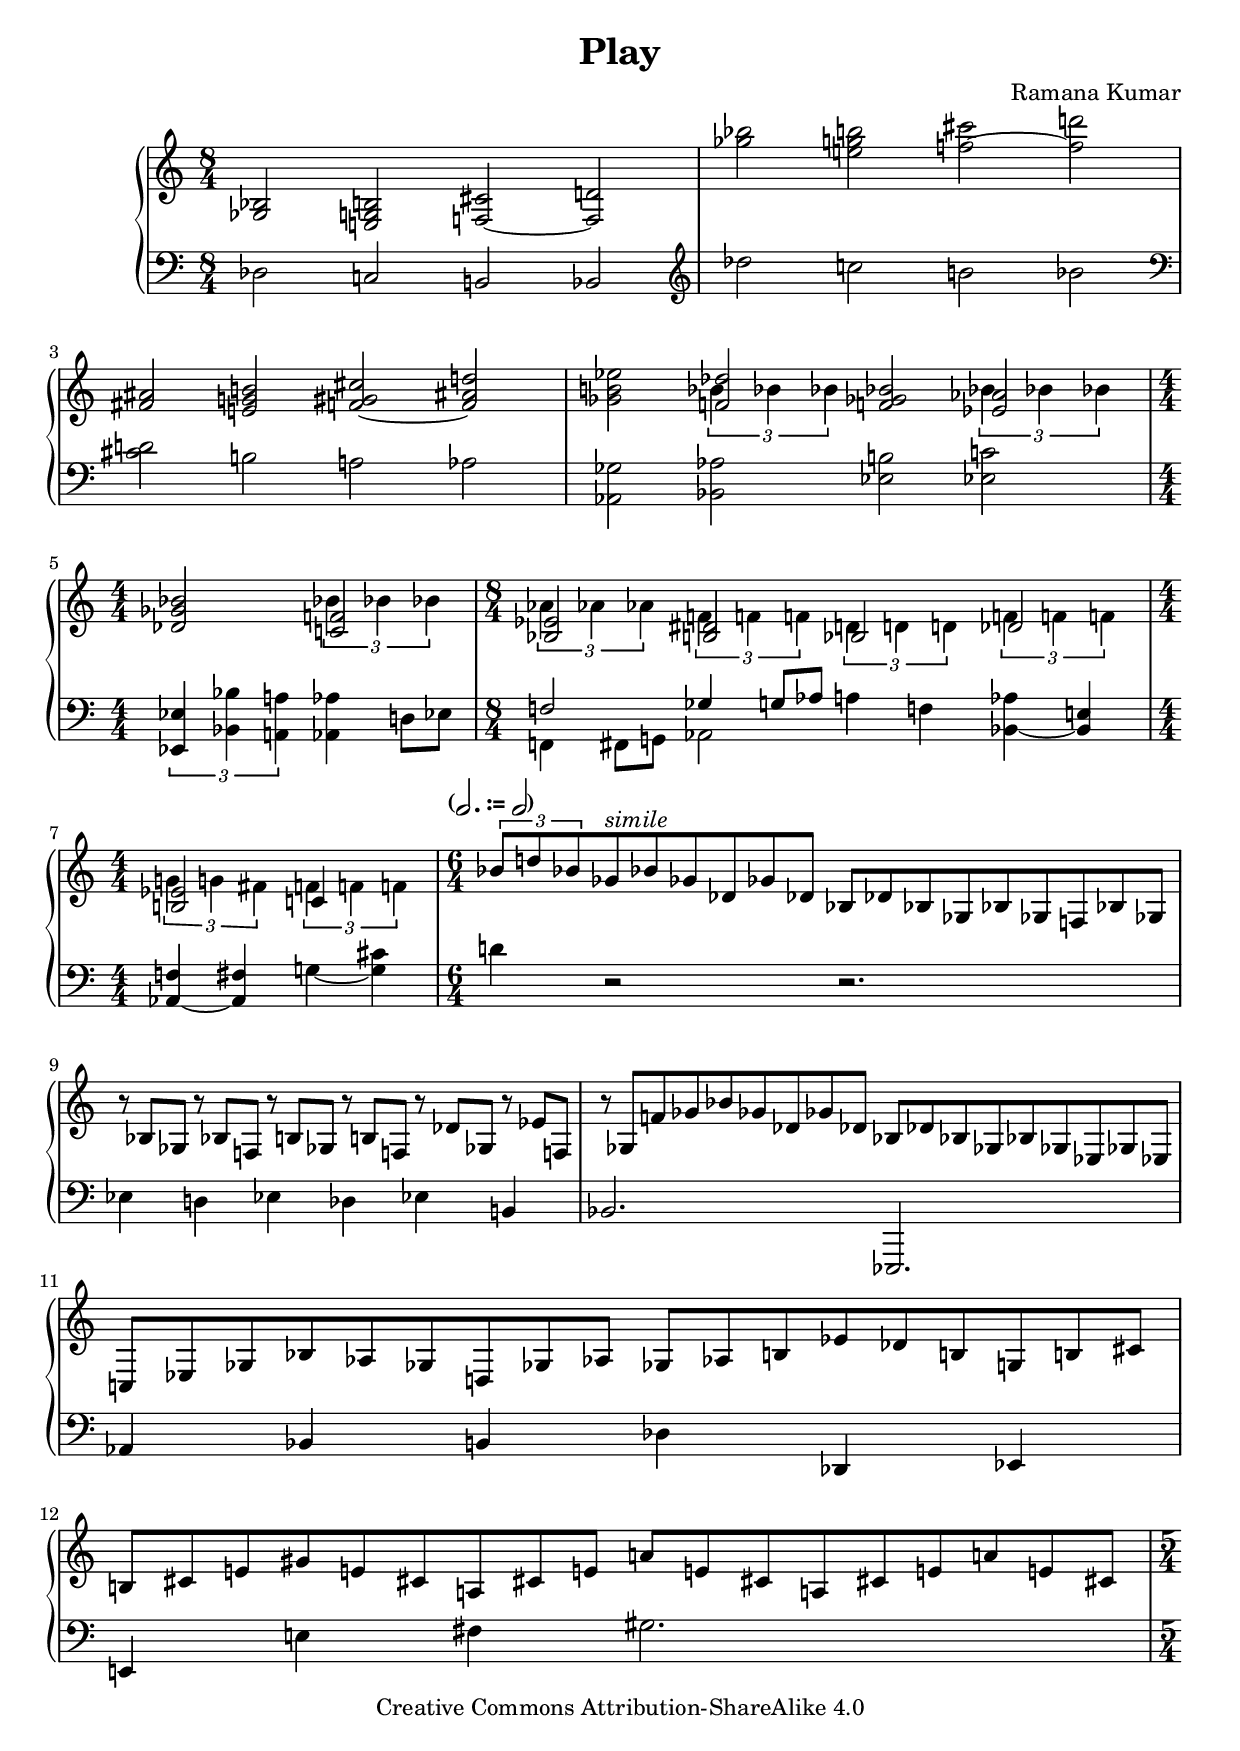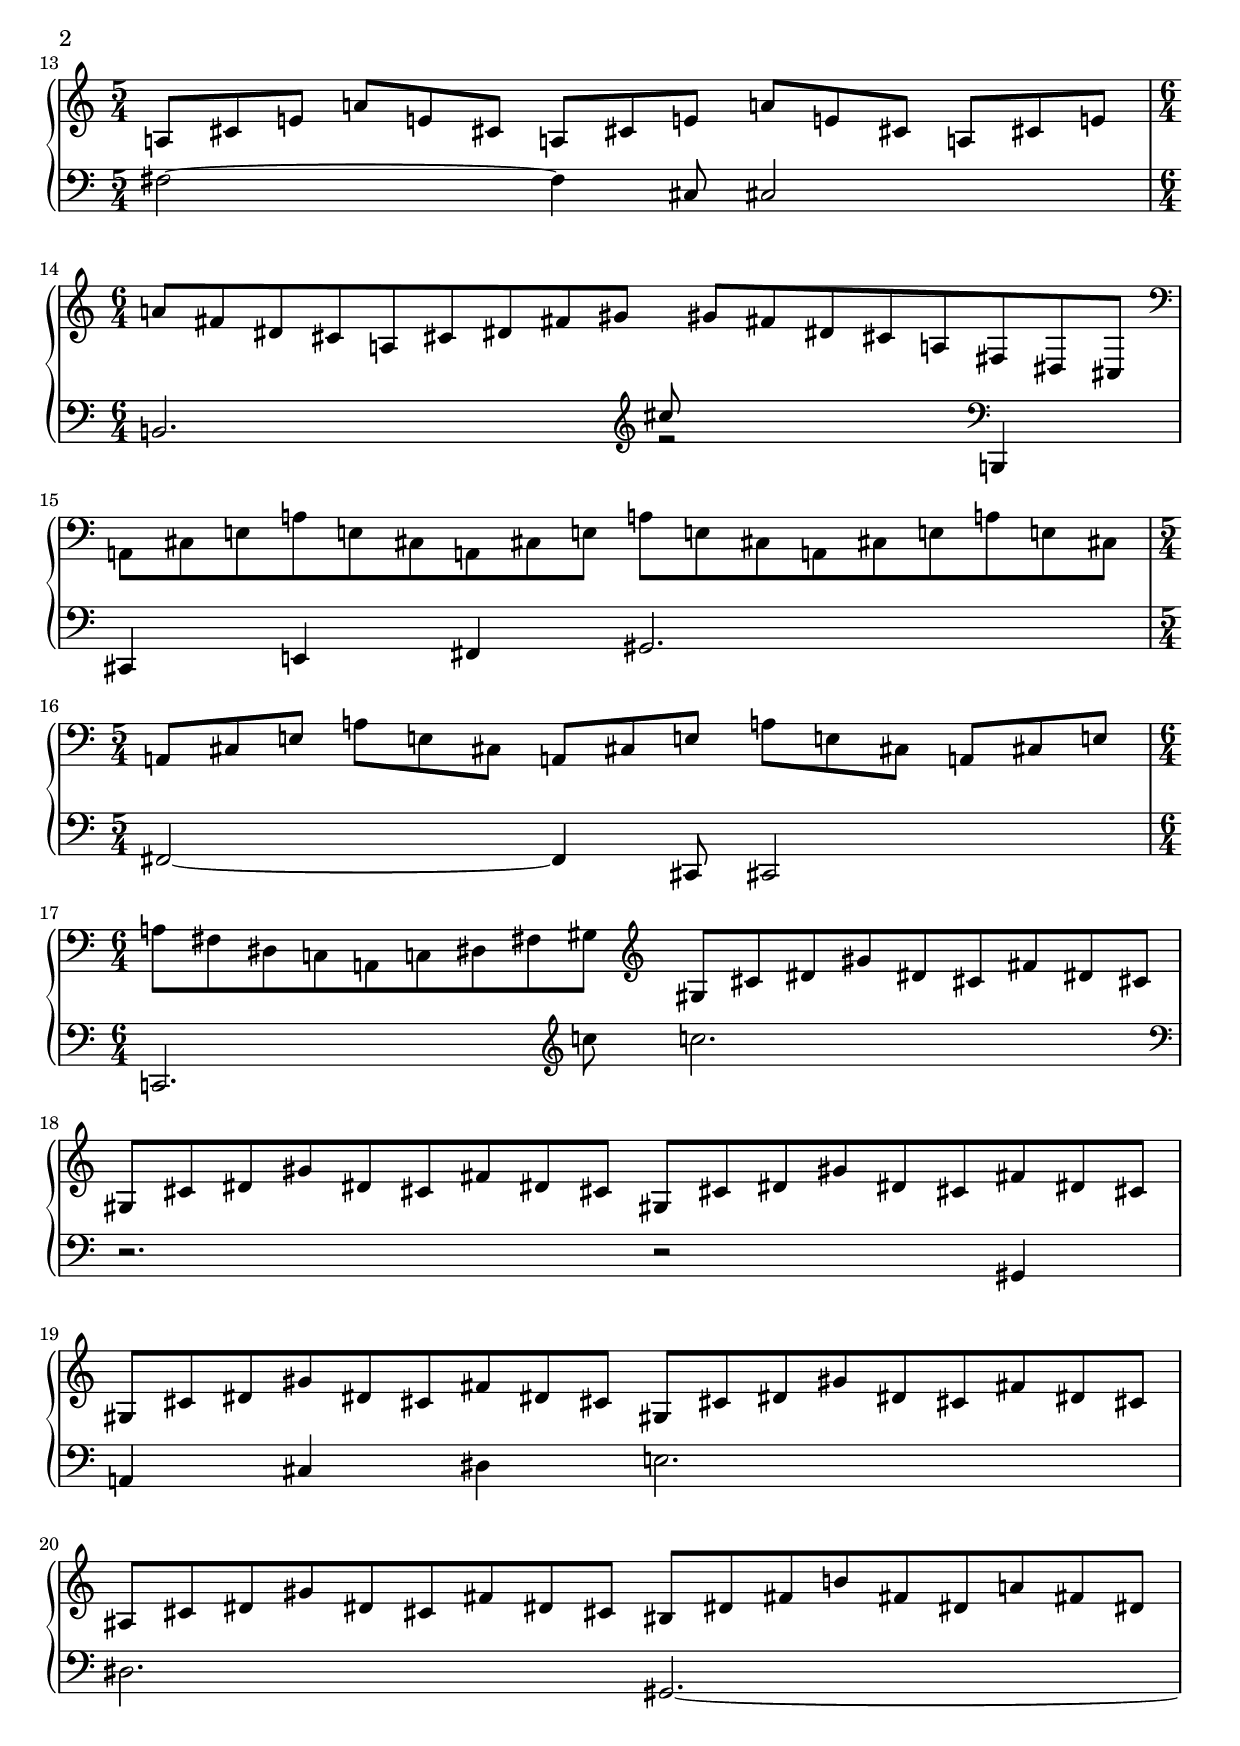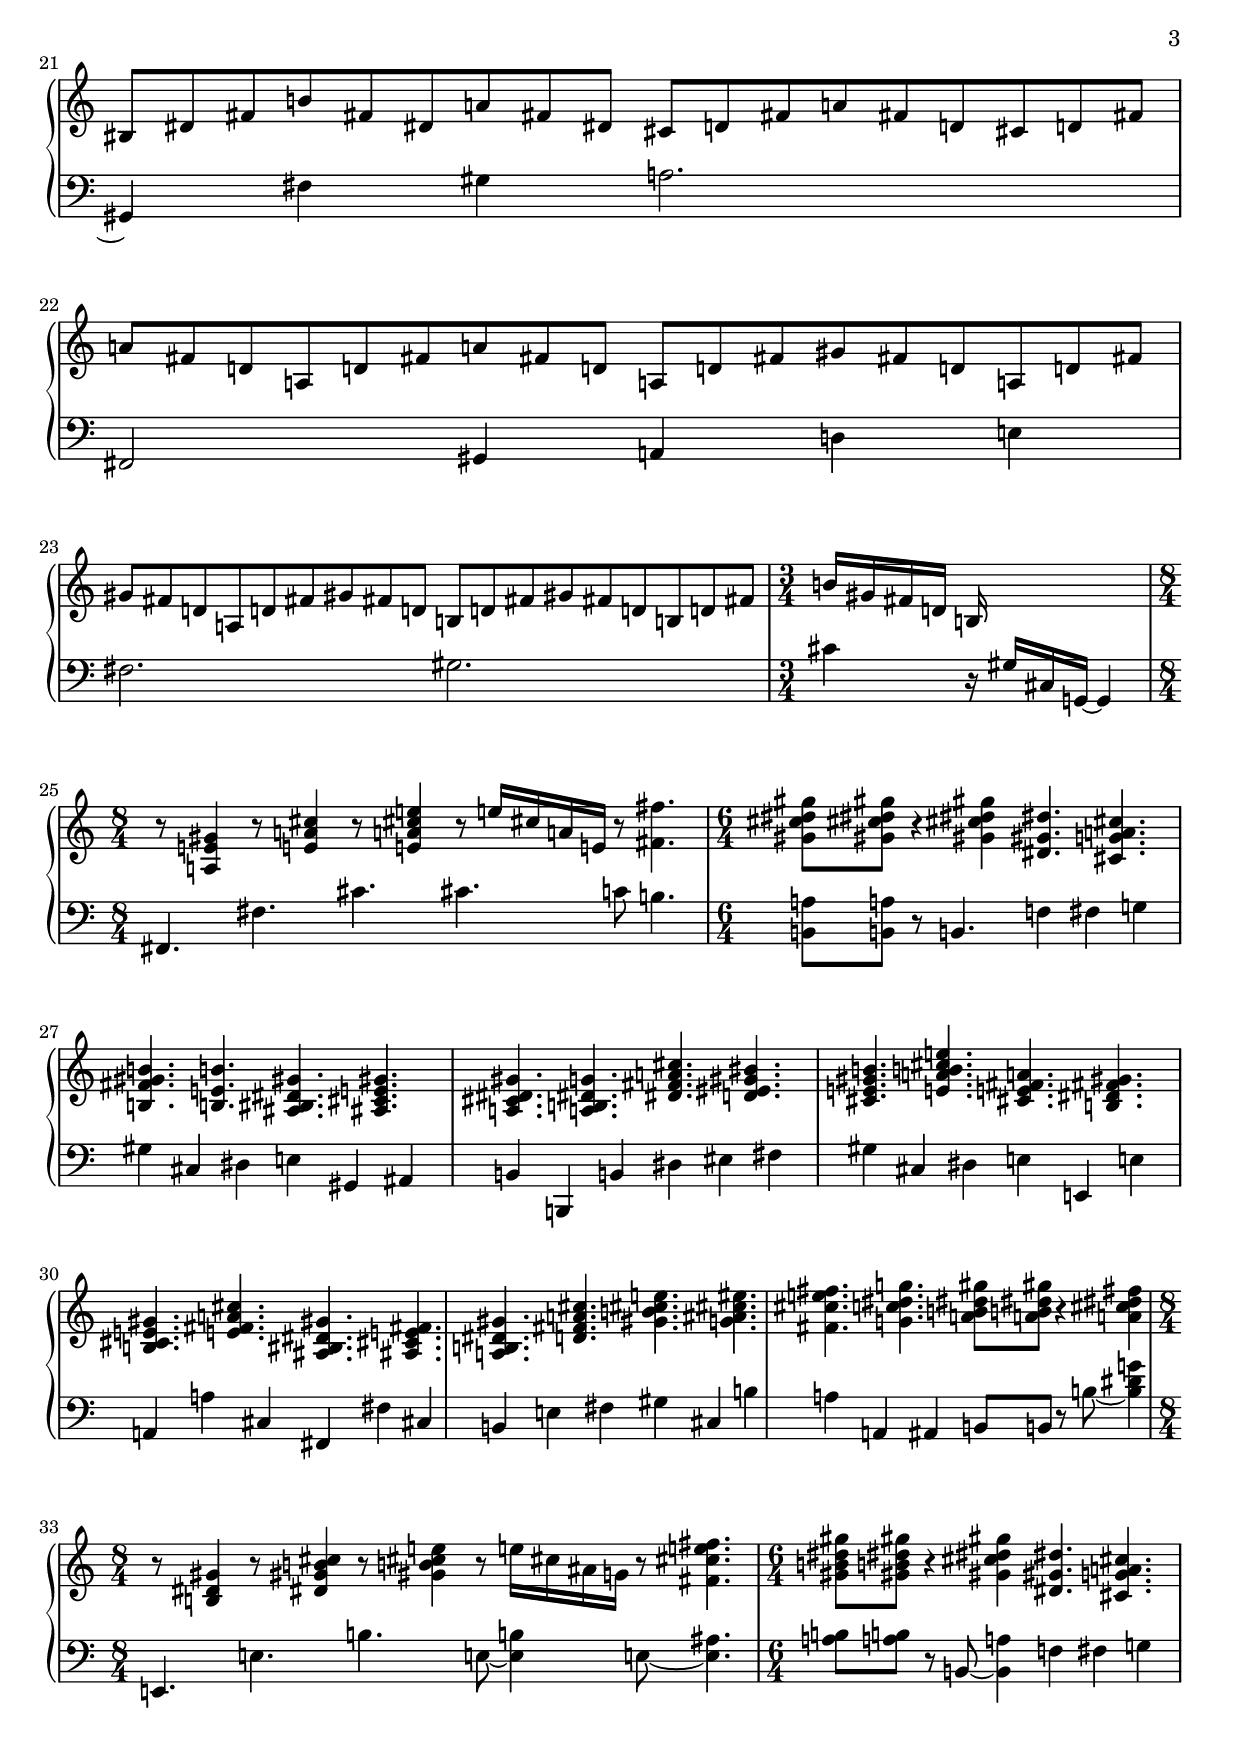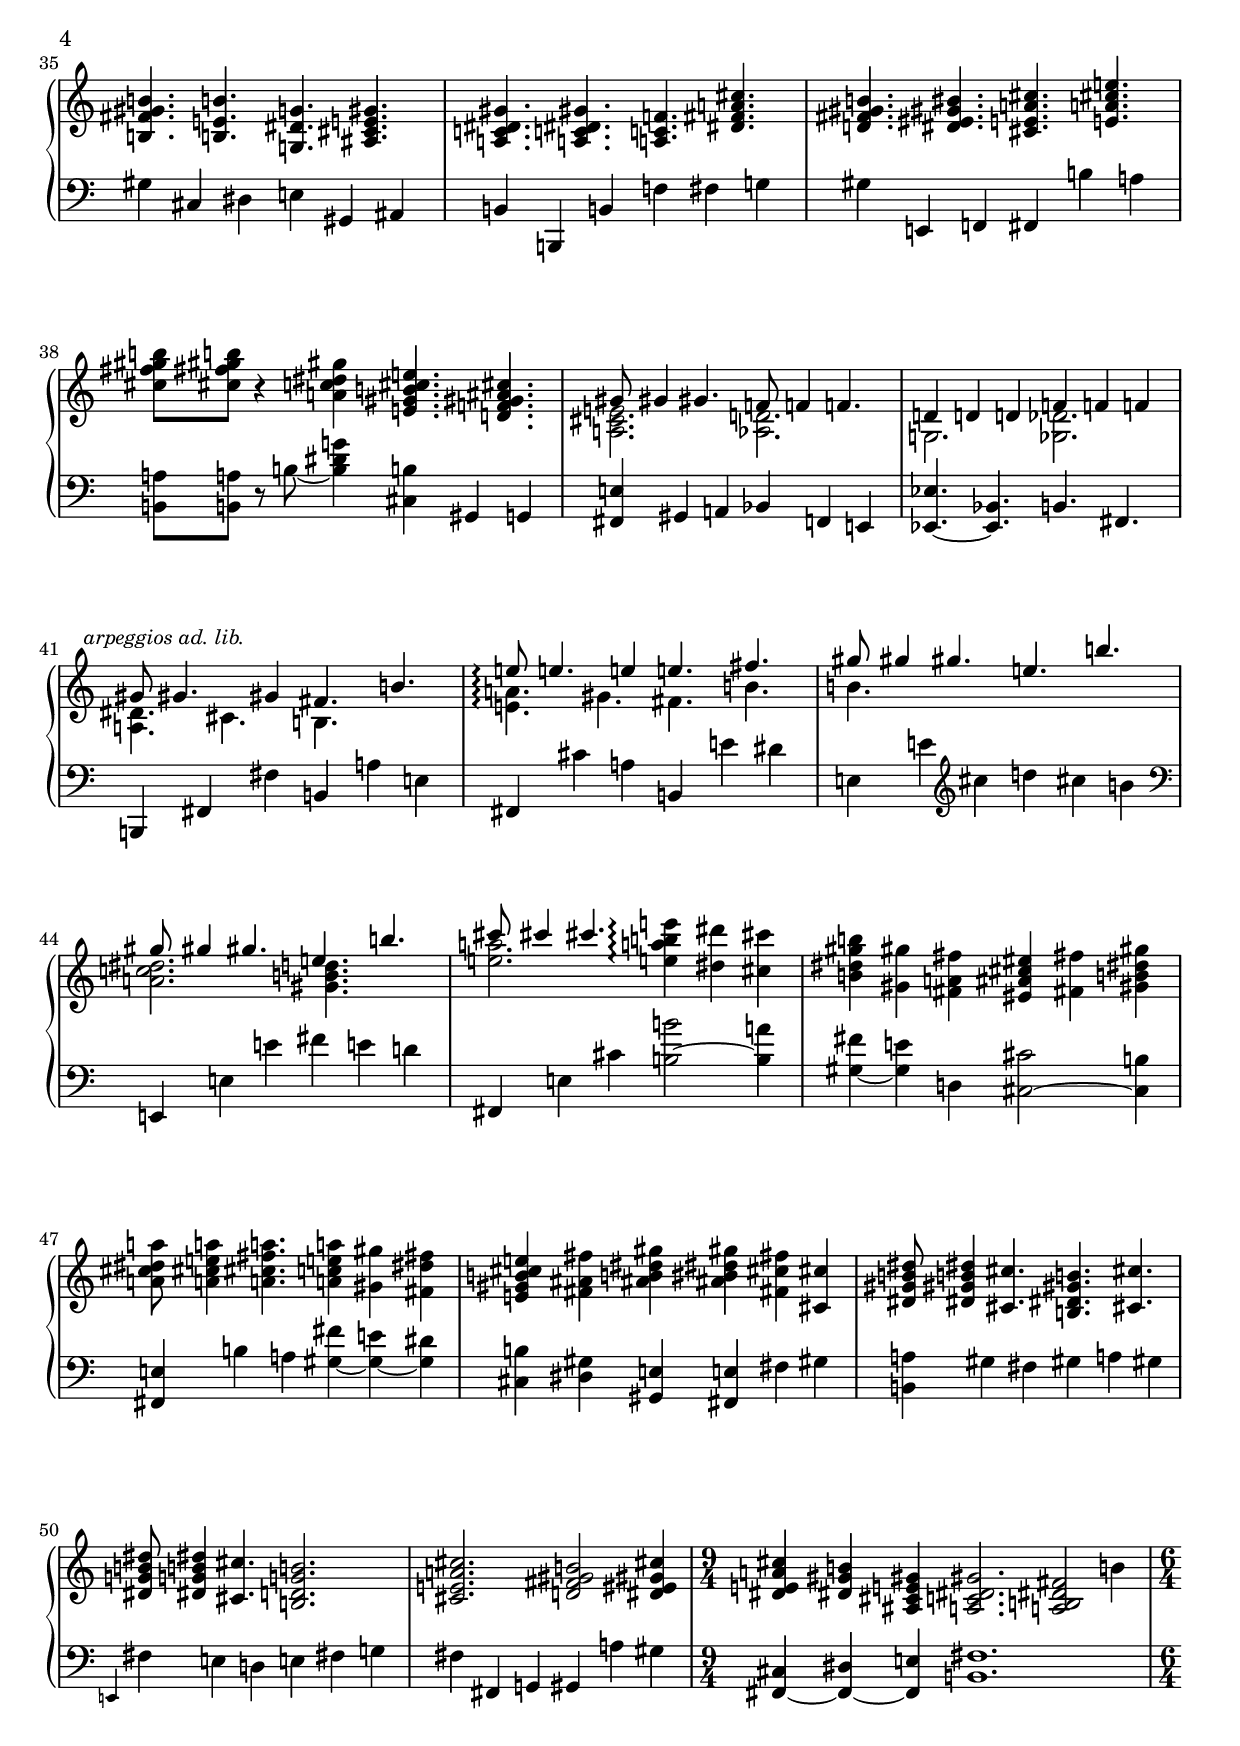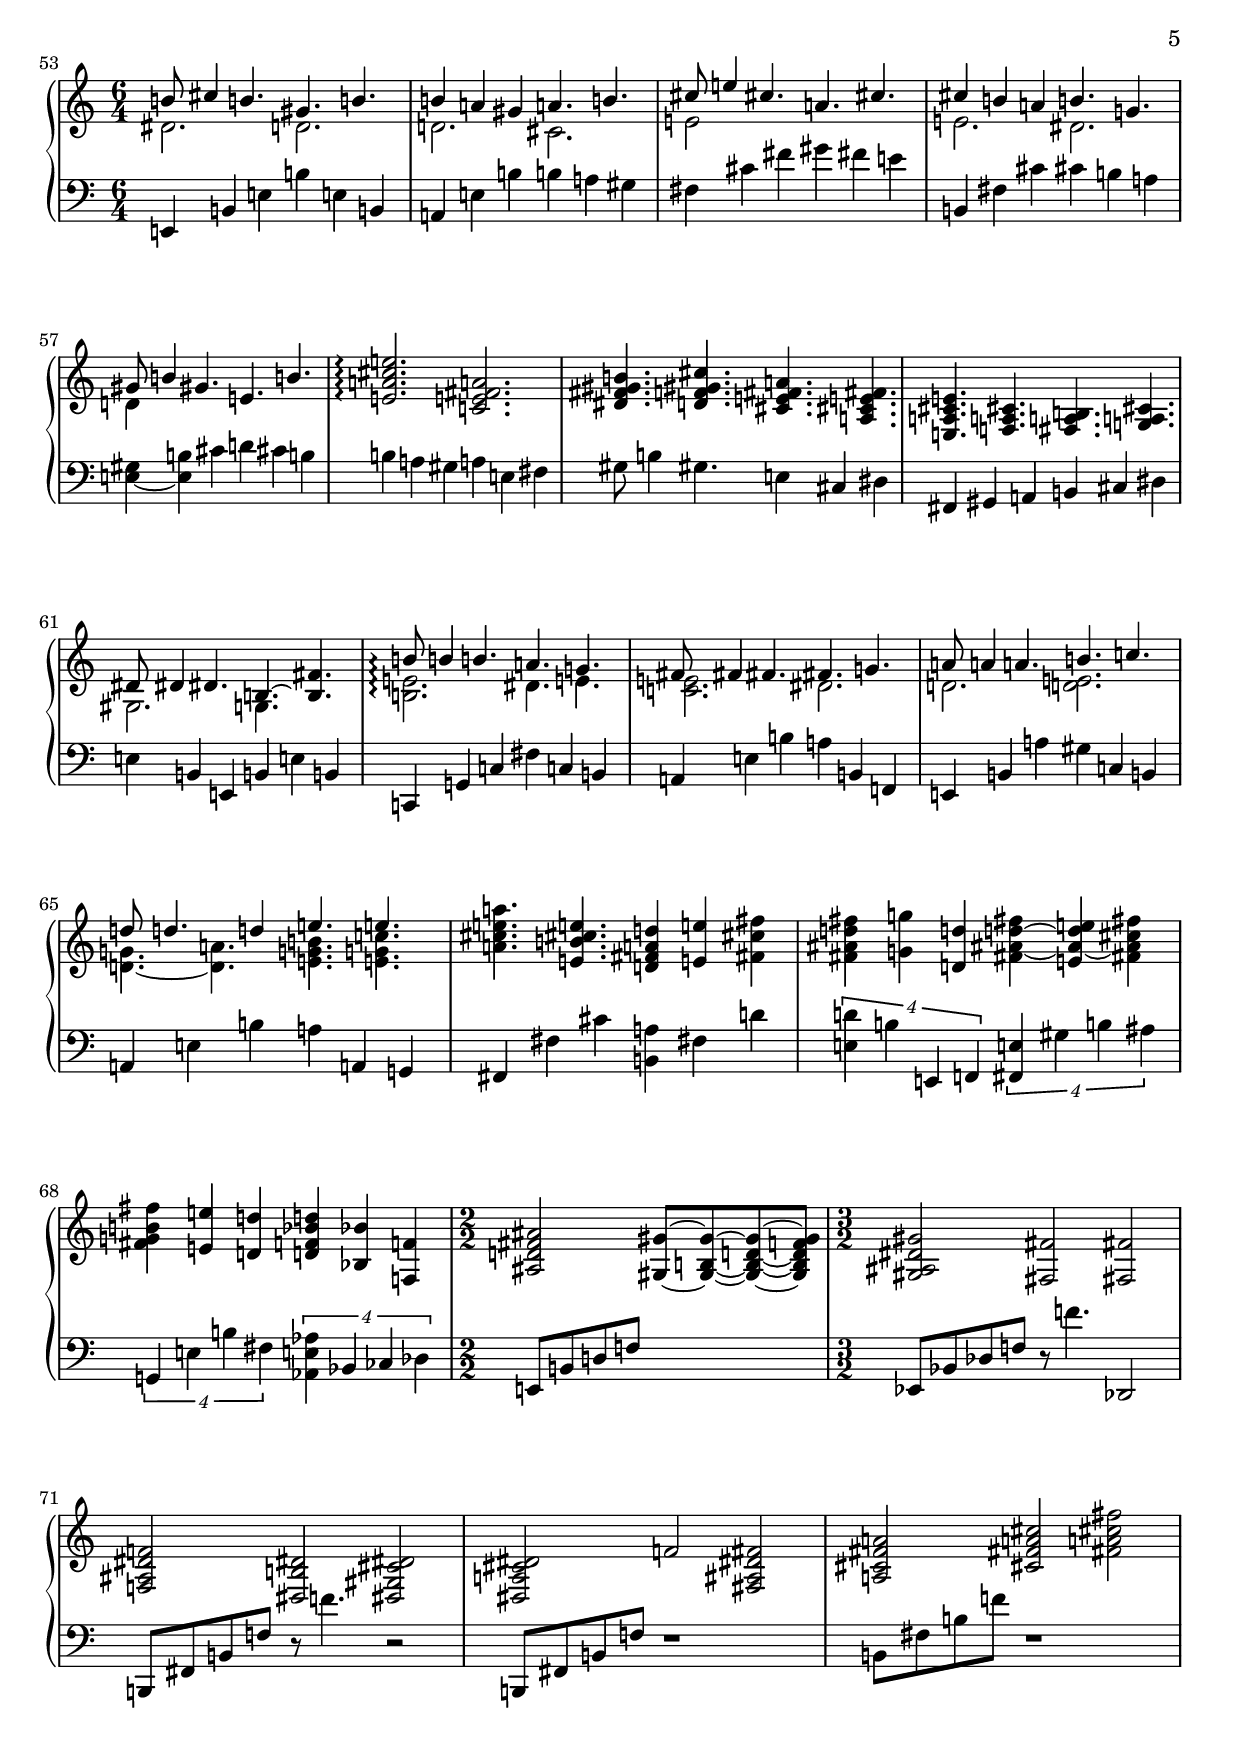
\version "2.24.0"

\header {
  title = "Play"
  composer = "Ramana Kumar"
  date = "2013"
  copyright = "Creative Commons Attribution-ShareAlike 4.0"
  dedication = ""
}

#(ly:set-option 'point-and-click #f)

\score {
  \new PianoStaff <<
    \new Staff = "up" {
      \accidentalStyle PianoStaff.dodecaphonic
      \override PianoStaff.TimeSignature.style = #'numbered
      \set PianoStaff.connectArpeggios = ##t
      \clef treble
      \time 8/4

      <ges bes>2 <e g b> <f cis'> ~ <f d'>
      |

      <ges'' bes''>2 <e'' g'' b''> <f'' cis'''> ~ <f'' d'''>
      |

      <fis' ais'> <e' g' b'> <f' gis' cis''> ~ <f' ais' d''>
      |

      <ges' b' ees''>
      << { <f' des''> } \\ { \tuplet 3/2 {bes'4 bes' bes'} } >>
      <f' ges' bes'>2
      << { <ees' aes'> } \\ { \tuplet 3/2 {bes'4 bes' bes'} } >>
      |

      \time 4/4
      <des' ges' bes'>2
      << { <c' f'> } \\ { \tuplet 3/2 {bes'4 bes' bes'} } >>
      |

      \time 8/4
      << { <bes ees'>2 } \\ { \tuplet 3/2 {aes'4 aes' aes'} } >>
      << { <b dis'>2 } \\ { \tuplet 3/2 {f'4 f' f'} } >>
      << { bes2 } \\ { \tuplet 3/2 {d'4 d' d'} } >>
      << { des'2 } \\ { \tuplet 3/2 {f'4 f' f'} } >>
      |

      \time 4/4
      << { <b ees'>2 } \\ { \tuplet 3/2 {g'4 g' fis'} } >>
      << { c'4 } \\ { \tuplet 3/2 {f'4 f' f'} } >>
      |

      \time 6/4
      \tempo \markup{ \concat { ( \note {2.} #UP " := " \note {2} #UP ) } }
      \tuplet 3/2{bes'8 d'' bes'} ges'8*2/3^\markup{\italic{simile}} bes' ges' des' ges' des'
      bes des' bes ges bes ges f bes ges
      |

      r bes ges r bes f r b ges r b f r des' ges r ees' f
      |

      r ges f' ges' bes' ges' des' ges' des'
      bes des' bes ges bes ges ees ges ees
      |

      c ees ges bes aes ges d ges aes
      ges aes b ees' des' b g b cis'
      |

      b cis' e' gis' e' cis'
      a cis' e' a' e' cis'
      a cis' e' a' e' cis'
      |

      \time 5/4
      a cis' e' a' e' cis'
      a cis' e' a' e' cis'
      a cis' e'

      \time 6/4
      a' fis' dis' cis' a cis' dis' fis' gis'
      s
      gis' fis' dis' cis' a fis dis cis

      \clef bass
      a, cis e a e cis
      a, cis e a e cis
      a, cis e a e cis

      \time 5/4
      a, cis e a e cis
      a, cis e a e cis
      a, cis e

      \time 6/4
      a fis dis c a, c dis fis gis
      \clef treble
      gis cis' dis' gis' dis' cis' fis' dis' cis'

      gis cis' dis' gis' dis' cis' fis' dis' cis'
      gis cis' dis' gis' dis' cis' fis' dis' cis'

      gis cis' dis' gis' dis' cis' fis' dis' cis'
      gis cis' dis' gis' dis' cis' fis' dis' cis'

      ais cis' dis' gis' dis' cis' fis' dis' cis'
      bis dis' fis' b' fis' dis' a' fis' dis'
      bis dis' fis' b' fis' dis' a' fis' dis'
      cis' d' fis' a' fis' d' cis' d' fis' a' fis' d'
      a d' fis' a' fis' d'
      a d' fis' gis' fis' d'
      a d' fis' gis' fis' d'
      a d' fis' gis' fis' d'
      b d' fis' gis' fis' d'
      b d' fis'
      \time 3/4
      b'16 gis' fis' d' b s s8 s4
      |

      \time 8/4
      r8 <a e' gis'>4 r8 <e' a' cis''>4 r8 <e' a' cis'' e''>4 r8 e''16 cis'' a' e' r8 <fis' fis''>4.
      |

      \time 6/4
      <gis' cis'' dis'' gis''>8 <gis' cis'' dis'' gis''> r4 <gis' cis'' dis'' gis''>
      <dis' gis' dis''>4. <cis' g' a' cis''>
      |

      <b fis' gis' b'> <b e' b'>
      <ais bis dis' gis'> <ais cis' e' gis'>
      |

      <a cis' dis' gis'> <a b dis' g'>
      <dis' fis' a' cis''> <d' eis' gis' bis'>
      |

      <cis' e' gis' b'> <e' a' b' cis'' e''>
      <cis' e' fis' a'> <b dis' fis' gis'>
      |

      <b cis' e' gis'> <e' fis' a' cis''>
      <ais bis dis' gis'> <ais cis' e' fis'>
      |

      <a b dis' gis'> <d' fis' a' cis''>
      <gis' b' cis'' e''> <g' ais' cis'' eis''>
      |

      <fis' cis'' e'' fis''> <g' c'' dis'' g''>
      <a' b' dis'' gis''>8 <a' b' dis'' gis''> r4 <a' cis'' dis'' fis''>
      |

      \time 8/4
      r8 <b dis' gis'>4 r8 <dis' gis' b' cis''>4 r8 <gis' b' cis'' e''>4 r8
      e''16 cis'' ais' g' r8 <fis' cis'' e'' fis''>4.
      |

      \time 6/4
      <gis' b' dis'' gis''>8 <gis' b' dis'' gis''> r4 <gis' cis'' dis'' gis''>
      <dis' gis' dis''>4. <cis' g' a' cis''>
      |

      <b fis' gis' b'>4. <b e' b'>
      <g dis' g'> <ais cis' e' gis'>
      |

      <a c' dis' gis'> <a c' dis' gis'>
      <a c' f'> <dis' fis' a' cis''>
      |

      <d' fis' gis' b'> <dis' eis' gis' bis'>
      <cis' e' a' cis''> <e' a' cis'' e''>

      <cis'' fis'' gis'' b''>8 <cis'' fis'' gis'' b''> r4 <a' c'' dis'' gis''>
      <e' gis' b' cis'' e''>4. <d' f' gis' ais' cis''>
      << { gis'8 gis'4 gis'4. f'8 f'4 f'4. } \\ { <a cis' e'>2. <aes d'> } >>
      << { d'4 d' d' f' f' f' } \\ { g2. <ges des'> } >>
      << { gis'8 \mark \markup { \small \italic { arpeggios ad. lib. } }
           gis'4. gis'4 fis'4. b' } \\ { <a dis'>4. cis' b s } >>
      << { e''8\arpeggio e''4. e''4 e''4. fis'' } \\ { <e' a'>4.\arpeggio gis' fis' b' } >>
      << { gis''8 gis''4 gis''4. e''4. b'' } \\ { b'4. s s s } >>
      << { gis''8 gis''4 gis''4. e''4. b'' } \\ { <a' c'' dis''>2.  <gis' b' d''>4. s } >>
      << { cis'''8 cis'''4 cis'''4. } \\ { <e'' a''>2. } >>
      <e'' a'' b'' e'''>4\arpeggio <dis'' dis'''> <cis'' cis'''>
      <b' dis'' gis'' b''> <gis' gis''> <fis' a' fis''>
      <eis' ais' cis'' eis''> <fis' fis''> <gis' b' dis'' gis''>
      <a' cis'' dis'' a''>8 <a' cis'' e'' a''>4 <a' cis'' fis'' a''>4.
      <a' c'' e'' a''>4 <gis' gis''> <fis' dis'' fis''>
      <e' gis' b' cis'' e''> <fis' ais' fis''> <ais' b' dis'' gis''>
      <ais' bis' dis'' gis''> <fis' cis'' fis''> <cis' cis''>
      <dis' gis' b' dis''>8 <dis' gis' b' dis''>4 <cis' cis''>4. <b dis' gis' b'> <cis' cis''>
      <dis' g' b' dis''>8 <dis' g' b' dis''>4 <cis' cis''>4. <b d' g' b'>2.
      <cis' e' a' cis''>2. <d' fis' gis' b'>2 <dis' eis' gis' cis''>4
      \time 9/4
      <dis' e' a' cis''>  <dis' gis' b'> <ais cis' e' gis'> <a c' dis' gis'>2. <a b dis' fis'>2 b'4
      \time 6/4
      << { b'8 cis''4 b'4. gis' b' } \\ {dis'2. d'} >>
      << { b'4 a' gis' a'4. b' } \\ { d'2. cis' } >>
      << { cis''8 e''4 cis''4. a' cis'' } \\ { e'2 s4 s2. } >>
      << { cis''4 b' a' b'4. g' } \\ { e'2. dis' } >>
      << { gis'8 b'4 gis'4. e' b' } \\ { d'4 s s s4. } >>
      <e' a' cis'' e''>2.\arpeggio <c' e' fis' a'>
      <dis' fis' gis' b'>4. <d' f' gis' cis''> <cis' e' fis' a'> <a cis' e' fis'>
      <e a cis' e'> <f a cis'> <fis a b> <g a cis'>
      << { dis'8 dis'4 dis'4. b ~ <b fis'> } \\ { gis2. g4. s } >>
      << { b'8\arpeggio b'4 b'4. a' g' }  \\ { <b e'>2.\arpeggio dis'4. e' } >>
      << { fis'8 fis'4 fis'4. fis' g' }  \\ { <c' e'>2. dis' } >>
      << { a'8 a'4 a'4. b' c'' }  \\ { d'2. <d' e'> } >>
      << { d''8 d''4. d''4 e''4. e'' } \\ { <d' g'>4. ~ <d' a'> <e' g' b'> <e' g' c''> } >>
      <a' cis'' e'' a''>4. <e' b' cis'' e''> <d' fis' a' d''>4 <e' e''> <fis' cis'' fis''>
      <fis' ais' d'' fis''> <g' g''> <d' d''> <fis' ais' d'' fis''> ~ <e' ais' d'' e''> ~ <fis' ais' cis'' fis''>
      <fis' g' b' fis''> <e' e''> <d' d''> <d' f' bes' d''> <bes bes'> <f f'>
      \time 2/2
      <ais d' fis' ais'>2 <gis gis'>8 ~ <gis b gis'> ~ <gis b d' gis'> ~ <gis b d' f' gis'>
      \time 3/2
      <gis ais dis' gis'>2 <fis fis'> <fis fis'>
      <f ais dis' f'> <dis b dis'> <dis gis cis' dis'>
      <dis a cis' dis'> f' <fis ais dis' fis'>
      <a cis' fis' a'> <cis' fis' a' cis''> <fis' a' cis'' fis''>
    }
    \new Staff = "down" {
      \clef bass

      des2 c b, bes,
      |

      \clef treble
      des'' c'' b' bes'
      |

      \clef bass
      <cis' d'> b a aes
      |

      <aes, ges> <bes, aes>
      <ees b> <ees c'>
      |

      \tuplet 3/2 { <ees, ees>4 <bes, bes> <a, a> }
      <aes, aes>4 d8 ees
      |

      << { f2  ges4 g8 aes } \\ { f,4 fis,8 g, aes,2 }>>
      a4 f <bes, aes> ~ <bes, e>
      |

      <aes, f>4 ~ <aes, fis> g ~ <g cis'>
      |

      d' r2 r2.
      |

      ees4 d ees des ees b,
      |

      bes,2. ees,,
      |

      aes,4 bes, b, des des, ees,
      |

      e, e fis gis2.
      |

      fis2 ~ fis4*2/3 cis8*2/3 cis2
      |

      b,2. << { \clef treble cis''8*2/3 s s s s s \clef bass } \\ r2 >> b,,4
      |

      cis,4 e, fis, gis,2.
      |

      fis,2 ~ fis,4*2/3 cis,8*2/3 cis,2
      |

      << c,2. \\ { s1*2/3 \clef treble c''8*2/3 c''2. } >>
      |

      \clef bass r2. r2 gis,4
      |

      a, cis dis e2.
      |

      dis gis, ~
      gis,4 fis4 gis
      a2. fis,2 gis,4
      a, d e fis2.
      gis2.
      cis'4
      r16 gis cis
      g,16 ~ g,4
      |

      fis,4. fis cis' cis' c'8 b4.
      |
      <b, a>8 <b, a> r b,4. f4 fis g
      |
      gis cis dis e gis, ais,
      b, b,, b, dis eis fis
      gis cis dis e e, e
      a, a cis fis, fis cis
      b, e fis gis cis b
      a a, ais, b,8 b, r b ~ <b dis' g'>4
      |

      e,4. e b e8 ~ <e b>4 e8 ~ <e ais>4.
      |
      <a b>8 <a b> r b, ~ <b, a>4 f4 fis g
      |

      gis4 cis dis e gis, ais,
      b, b,, b, f fis g
      |
      gis e, f, fis, b a
      |
      <b, a>8 <b, a> r b ~ <b dis' g'>4
      <cis b> gis, g,
      |
      <fis, e> gis, a, bes, f, e,
      <ees, ees>4. ~ <ees, bes,> b, fis,
      b,,4 fis, fis b, a e
      fis, cis' a b, e' dis'
      e e' \clef treble cis'' d'' cis'' b'
      \clef bass e, e e' fis' e' d'
      fis, e cis' <b b'>2 ~ <b a'>4
      <gis fis'> ~ <gis e'> d
      <cis cis'>2 ~ <cis b>4
      <fis, e> b a <gis fis'> ~ <gis e'> ~ <gis dis'>
      <cis b> <dis gis> <gis, e> <fis, e> fis gis
      <b, a> gis fis gis a gis
      \grace e, fis e d e fis g
      fis fis, g, gis, a gis
      <fis, cis>4 ~ <fis, dis> ~ <fis, e> <b, fis>1.
      e,4 b, e b e b,
      a, e b b a gis
      fis cis' fis' gis' fis' e'
      b, fis cis' cis' b a
      <e gis> ~ <e b> cis' d' cis' b
      b a gis a e fis
      gis8 b4 gis4. e4 cis dis
      fis, gis, a, b, cis dis
      e b, e, b, e b,
      c, g, c fis c b,
      a, e b a b, f,
      e, b, a gis c b,
      a, e b a a, g,
      fis, fis cis' <b, a> fis d'
      \tuplet 4/3 { <e d'> b e, f, }
      \tuplet 4/3 { <fis, e> gis b ais }
      \tuplet 4/3 { g, e b fis }
      \tuplet 4/3 { <aes, e aes> bes, ces des }
      e,8 b, d f s2
      ees,8 bes, des f r f'4. des,2
      b,,8 fis, b, f r f'4. r2
      b,,8 fis, b, f r1
      b,8 fis b f' r1
    }
  >>
}
